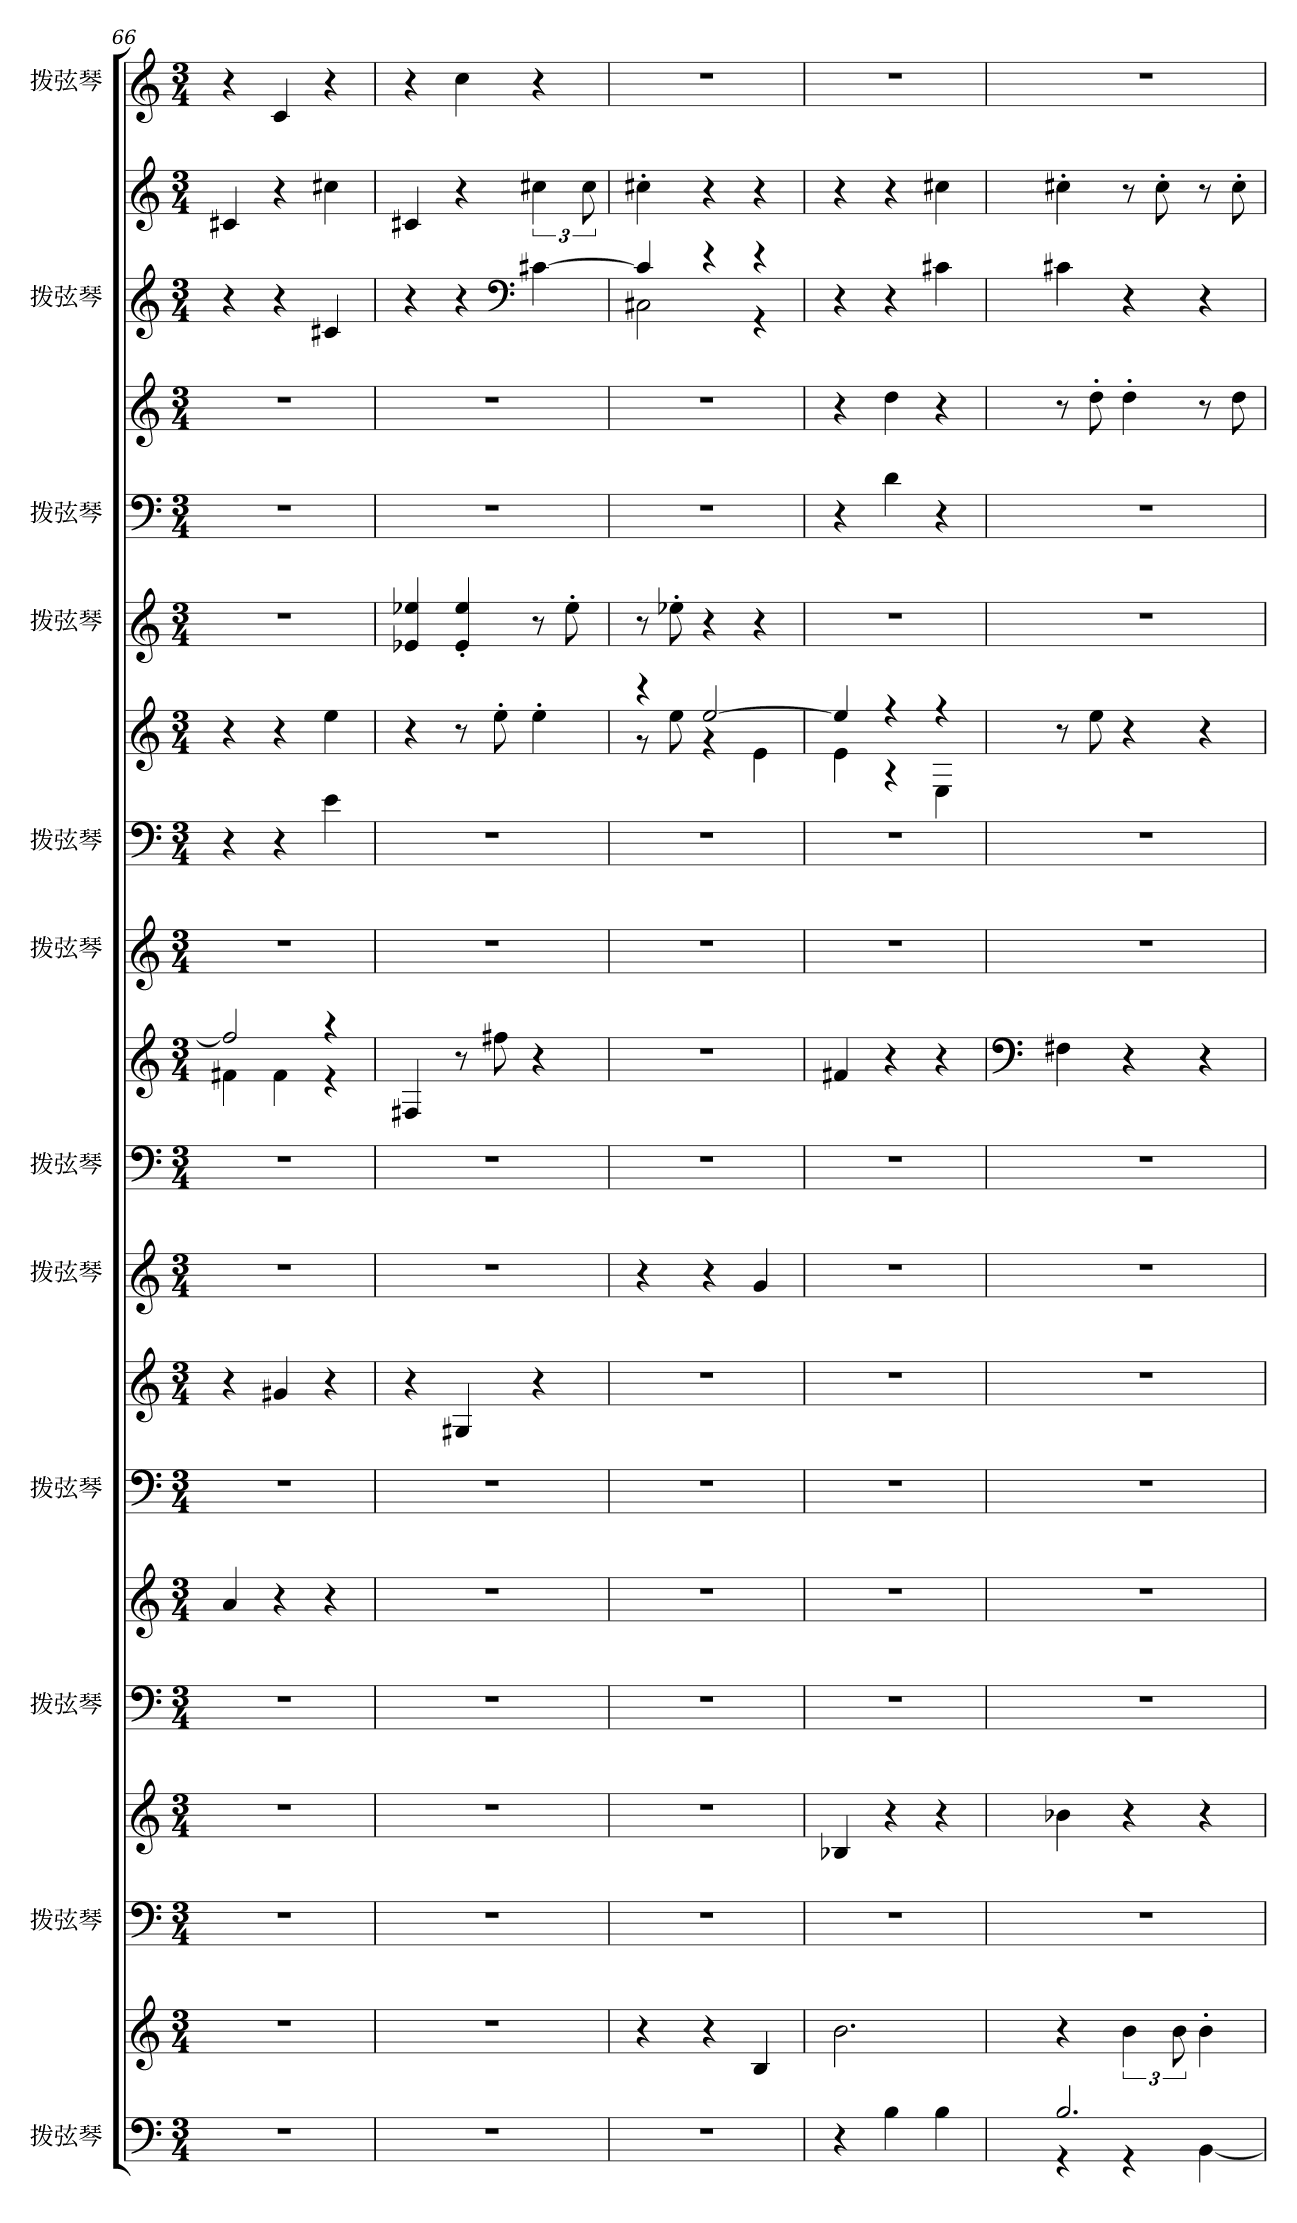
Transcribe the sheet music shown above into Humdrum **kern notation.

**kern	**kern	**kern	**kern	**kern	**kern	**kern	**kern	**kern	**kern	**kern	**kern	**kern	**kern	**kern	**kern	**kern	**kern	**kern	**kern
*part12	*part12	*part11	*part11	*part10	*part10	*part9	*part9	*part8	*part7	*part7	*part6	*part5	*part5	*part4	*part3	*part3	*part2	*part2	*part1
*staff20	*staff19	*staff18	*staff17	*staff16	*staff15	*staff14	*staff13	*staff12	*staff11	*staff10	*staff9	*staff8	*staff7	*staff6	*staff5	*staff4	*staff3	*staff2	*staff1
*I"拨弦琴	*	*I"拨弦琴	*	*I"拨弦琴	*	*I"拨弦琴	*	*I"拨弦琴	*I"拨弦琴	*	*I"拨弦琴	*I"拨弦琴	*	*I"拨弦琴	*I"拨弦琴	*	*I"拨弦琴	*	*I"拨弦琴
!!LO:PB:g=z
*clefF4	*clefG2	*clefF4	*clefG2	*clefF4	*clefG2	*clefF4	*clefG2	*clefG2	*clefF4	*clefG2	*clefG2	*clefF4	*clefG2	*clefG2	*clefF4	*clefG2	*clefG2	*clefG2	*clefG2
*k[]	*k[]	*k[]	*k[]	*k[]	*k[]	*k[]	*k[]	*k[]	*k[]	*k[]	*k[]	*k[]	*k[]	*k[]	*k[]	*k[]	*k[]	*k[]	*k[]
*M3/4	*M3/4	*M3/4	*M3/4	*M3/4	*M3/4	*M3/4	*M3/4	*M3/4	*M3/4	*M3/4	*M3/4	*M3/4	*M3/4	*M3/4	*M3/4	*M3/4	*M3/4	*M3/4	*M3/4
=66	=66	=66	=66	=66	=66	=66	=66	=66	=66	=66	=66	=66	=66	=66	=66	=66	=66	=66	=66
*	*	*	*	*	*	*	*	*	*	*^	*	*	*	*	*	*	*	*	*
2.r	2.r	2.r	2.r	2.r	4a/	2.r	4r	2.r	2.r	2ff#/]	4f#X\	2.r	4r	4r	2.r	2.r	2.r	4r	4c#X/	4r
.	.	.	.	.	4r	.	4g#X/	.	.	.	4f#\	.	4r	4r	.	.	.	4r	4r	4c/
.	.	.	.	.	4r	.	4r	.	.	4r	4r	.	4e\	4ee\	.	.	.	4c#X/	4cc#X\	4r
*	*	*	*	*	*	*	*	*	*	*v	*v	*	*	*	*	*	*	*	*	*
=67	=67	=67	=67	=67	=67	=67	=67	=67	=67	=67	=67	=67	=67	=67	=67	=67	=67	=67	=67
2.r	2.r	2.r	2.r	2.r	2.r	2.r	4r	2.r	2.r	4F#X/	2.r	2.r	4r	4e-X/ 4ee-X/	2.r	2.r	4r	4c#X/	4r
.	.	.	.	.	.	.	4G#X/	.	.	8r	.	.	8r	4e-/' 4ee-/'	.	.	4r	4r	4cc\
.	.	.	.	.	.	.	.	.	.	8ff#X\	.	.	8ee'\	.	.	.	.	.	.
*	*	*	*	*	*	*	*	*	*	*	*	*	*	*	*	*	*clefF4	*	*
.	.	.	.	.	.	.	4r	.	.	4r	.	.	4ee'\	8r	.	.	[4c#X\	6cc#X\	4r
.	.	.	.	.	.	.	.	.	.	.	.	.	.	8ee-'\	.	.	.	.	.
.	.	.	.	.	.	.	.	.	.	.	.	.	.	.	.	.	.	12cc#\	.
=68	=68	=68	=68	=68	=68	=68	=68	=68	=68	=68	=68	=68	=68	=68	=68	=68	=68	=68	=68
*	*	*	*	*	*	*	*	*	*	*	*	*	*^	*	*	*	*^	*	*
2.r	4r	2.r	2.r	2.r	2.r	2.r	2.r	4r	2.r	2.r	2.r	2.r	4r	8r	8r	2.r	2.r	4c#/]	2C#X\	4cc#X'\	2.r
.	.	.	.	.	.	.	.	.	.	.	.	.	.	8ee\	8ee-X'\	.	.	.	.	.	.
.	4r	.	.	.	.	.	.	4r	.	.	.	.	[2ee/	4r	4r	.	.	4r	.	4r	.
.	4B/	.	.	.	.	.	.	4g/	.	.	.	.	.	4e\	4r	.	.	4r	4r	4r	.
*	*	*	*	*	*	*	*	*	*	*	*	*	*	*	*	*	*	*v	*v	*	*
=69	=69	=69	=69	=69	=69	=69	=69	=69	=69	=69	=69	=69	=69	=69	=69	=69	=69	=69	=69	=69
4r	2.b\	2.r	4B-X/	2.r	2.r	2.r	2.r	2.r	2.r	4f#X/	2.r	2.r	4ee/]	4e\	2.r	4r	4r	4r	4r	2.r
4B\	.	.	4r	.	.	.	.	.	.	4r	.	.	4r	4r	.	4d\	4dd\	4r	4r	.
4B\	.	.	4r	.	.	.	.	.	.	4r	.	.	4r	4E\	.	4r	4r	4c#X\	4cc#X\	.
*	*	*	*	*	*	*	*	*	*	*	*	*	*v	*v	*	*	*	*	*	*
=70	=70	=70	=70	=70	=70	=70	=70	=70	=70	=70	=70	=70	=70	=70	=70	=70	=70	=70	=70
*	*	*	*	*	*	*	*	*	*	*clefF4	*	*	*	*	*	*	*	*	*
*^	*	*	*	*	*	*	*	*	*	*	*	*	*	*	*	*	*	*	*
2.B/	4r	4r	2.r	4b-X\	2.r	2.r	2.r	2.r	2.r	2.r	4F#X\	2.r	2.r	8r	2.r	2.r	8r	4c#X\	4cc#X'\	2.r
.	.	.	.	.	.	.	.	.	.	.	.	.	.	8ee\	.	.	8dd'\	.	.	.
.	4r	6b\	.	4r	.	.	.	.	.	.	4r	.	.	4r	.	.	4dd'\	4r	8r	.
.	.	.	.	.	.	.	.	.	.	.	.	.	.	.	.	.	.	.	8cc#'\	.
.	.	12b\	.	.	.	.	.	.	.	.	.	.	.	.	.	.	.	.	.	.
.	[4BB\	4b'\	.	4r	.	.	.	.	.	.	4r	.	.	4r	.	.	8r	4r	8r	.
.	.	.	.	.	.	.	.	.	.	.	.	.	.	.	.	.	8dd\	.	8cc#'\	.
*v	*v	*	*	*	*	*	*	*	*	*	*	*	*	*	*	*	*	*	*	*
=	=	=	=	=	=	=	=	=	=	=	=	=	=	=	=	=	=	=	=
*-	*-	*-	*-	*-	*-	*-	*-	*-	*-	*-	*-	*-	*-	*-	*-	*-	*-	*-	*-
